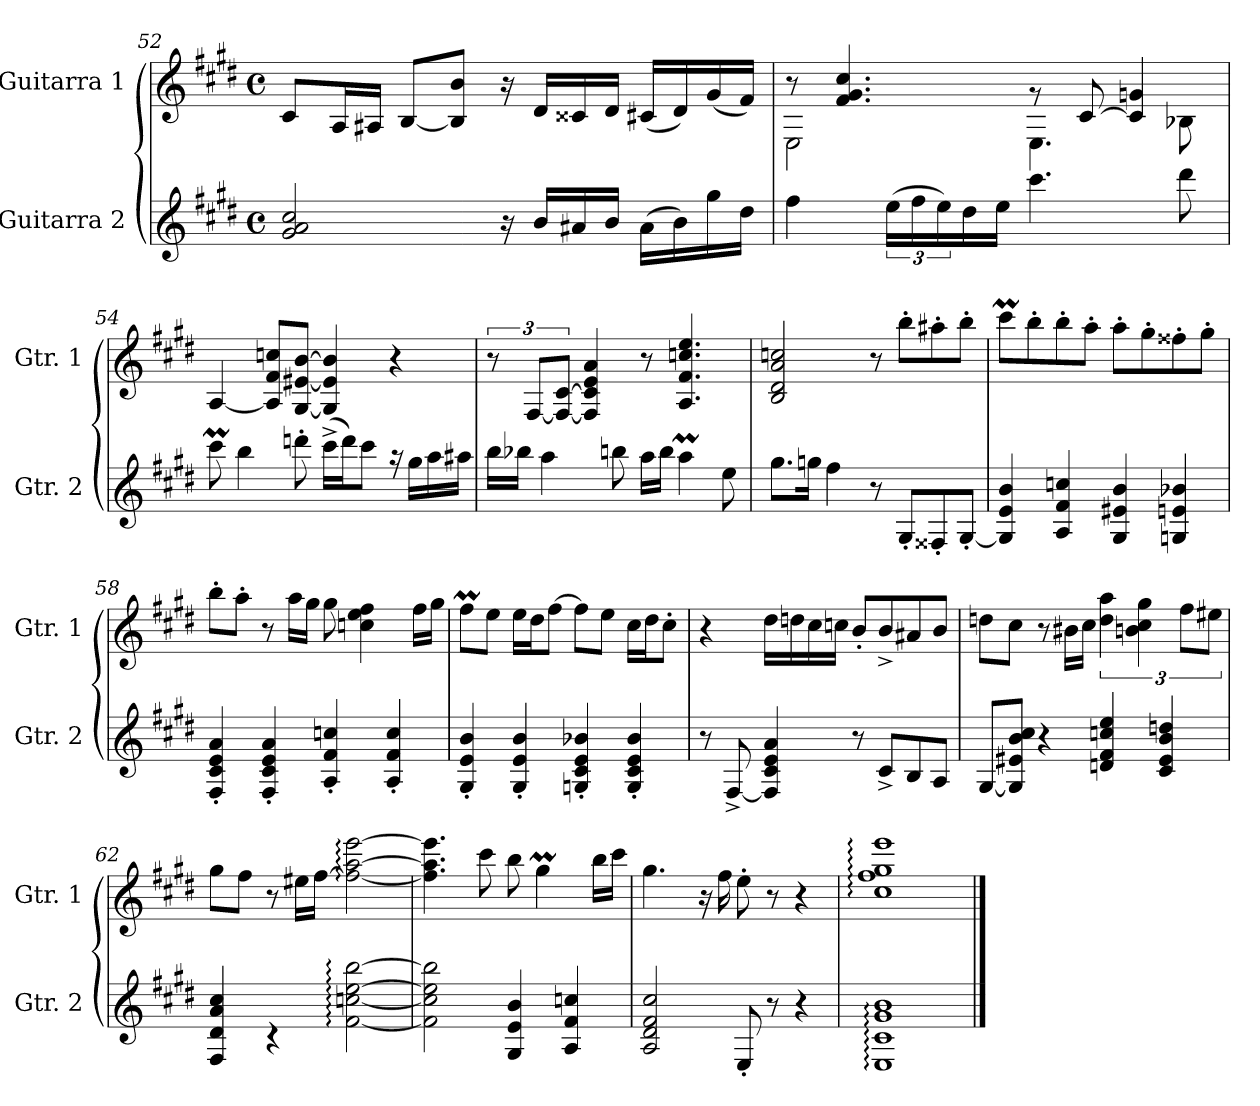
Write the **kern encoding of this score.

**kern	**kern
*part2	*part1
*staff2	*staff1
*I"Guitarra 2	*I"Guitarra 1
*I'Gtr. 2	*I'Gtr. 1
!!LO:LB:g=z
*clefG2	*clefG2
*ITrd7c12	*ITrd7c12
*k[f#c#g#d#]	*k[f#c#g#d#]
*E:	*E:
*M4/4	*M4/4
*met(c)	*met(c)
=52	=52
2G#/ 2A/ 2c#/	8C#/L
.	16AA/L
.	16AA#X/JJ
.	[8BB/L
.	8BB/] 8B/J
16r	16r
16B/LL	16D#/LL
16A#X/	16C##X/
16B/JJ	16D#/JJ
(>16A#\LL	(<16C#X/LL
16B\)	16D#/)
16g#\	(<16G#/
16d#\JJ	16F#/JJ)
=53	=53
*	*^
4f#\	8ra	2EE\
.	4.F#/ 4.G#/ 4.c#/	.
(>24e\LL	.	.
24f#\	.	.
24e\)	.	.
16d#\	.	.
16e\JJ	.	.
4.cc#\	8rg	4.EE\
.	[>8C#/	.
.	4C#/] 4Gn/	.
8dd#\	.	8BB-X\
*	*v	*v
=54	=54
8cc#M\	[4AA/
4b\	.
.	8AA/] 8F#/ 8cn/L
8ddn'>\	[8GG#/ [8E#X/ [8B/J
(>16cc#^>\LL	4GG#/] 4E#/] 4B/]
16dd\J)	.
8cc#\J	.
16rgg	4r
16g#\LL	.
16a\	.
16a#X\JJ	.
!!LO:LB:g=z
=55	=55
16b\LL	12r
16b-X\JJ	.
.	[12FF#/L
4a\	.
.	12FF#/_ [12C#/J
.	4FF#/] 4C#/] 4E/ 4A/
8bn\	.
16a\LL	8r
16b\JJ	.
4aM\	4.AA/ 4.F#/ 4.cn/ 4.e/
8e\	.
=56	=56
8.g#\L	2BB/ 2D#/ 2A/ 2cn/
16gn\Jk	.
4f#\	.
8r	8r
8GG#'</L	8b'>\L
8FF##X'</	8a#X'>\
[8GG#'</J	8b'>\J
=57	=57
4GG#/] 4E/ 4B/	8cc#M\L
.	8b'>\
4AA/ 4F#/ 4cn/	8b'>\
.	8a'>\J
4GG#/ 4E#X/ 4B/	8a'>\L
.	8g#'>\
4GGn/ 4En/ 4B-X/	8f##X'>\
.	8g#'>\J
!!LO:PB:g=z
=58	=58
4FF#/'< 4C#/'< 4E/'< 4A/'<	8b'>\L
.	8a'>\J
4FF#/'< 4C#/'< 4E/'< 4A/'<	8r
.	16a\LL
.	16g#\JJ
4AA/'< 4F#/'< 4cn/'<	8g#\
.	4cn\ 4e\ 4f#\
4AA/'< 4F#/'< 4c/'<	.
.	16f#\LL
.	16g#\JJ
=59	=59
4GG#/'< 4E/'< 4B/'<	8f#M\L
.	8e\J
4GG#/'< 4E/'< 4B/'<	16e\LL
.	16d#\J
.	[8f#\J
4GGn/'< 4C#/'< 4E/'< 4B-X/'<	8f#\L]
.	8e\J
4GG/'< 4C#/'< 4E/'< 4B-/'<	16c#\LL
.	16d#\J
.	8c#'>\J
=60	=60
8r	4r
[8FF#^</	.
4FF#/] 4C#/ 4E/ 4A/	16d#\LL
.	16dn\
.	16c#\
.	16cn\JJ
8r	8B'</L
8C#^</L	8B^</
8BB/	8A#X/
8AA/J	8B/J
!!LO:LB:g=z
=61	=61
[8GG#/L	8dn\L
8GG#/] 8E#X/ 8B/ 8c#/J	8c#\J
4r	8r
.	16B#X\LL
.	16c#\JJ
4Dn/ 4F#/ 4cn/ 4e/	6d\ 6a\
.	6Bn\ 6c#\ 6g#\
4C#/ 4E#/ 4B/ 4dn/	.
.	12f#\L
.	12e#X\J
=62	=62
4FF#/ 4D#/ 4A/ 4c#/	8g#\L
.	8f#\J
4rB	8r
.	16e#X\LL
.	[16f#\JJ
[2F#\: [2cn\: [2e\: [2b\:	2f#\_: [2a\: [2ee\:
=63	=63
2F#\] 2c\] 2e\] 2b\]	4.f#\] 4.a\] 4.ee\]
.	8cc#\
4GG#/ 4E/ 4B/	8b\
.	4g#m\
4AA/ 4F#/ 4cn/	.
.	16b\LL
.	16cc#\JJ
!!LO:LB:g=z
=64	=64
2AA/ 2D#/ 2F#/ 2c#/	4.g#\
.	16r
.	16f#\
8EE'</	8e'>\
8r	8r
4r	4r
=65	=65
1EE: 1C#: 1G#: 1B:	1c#: 1f#: 1g#: 1ee:
==	==
*-	*-
